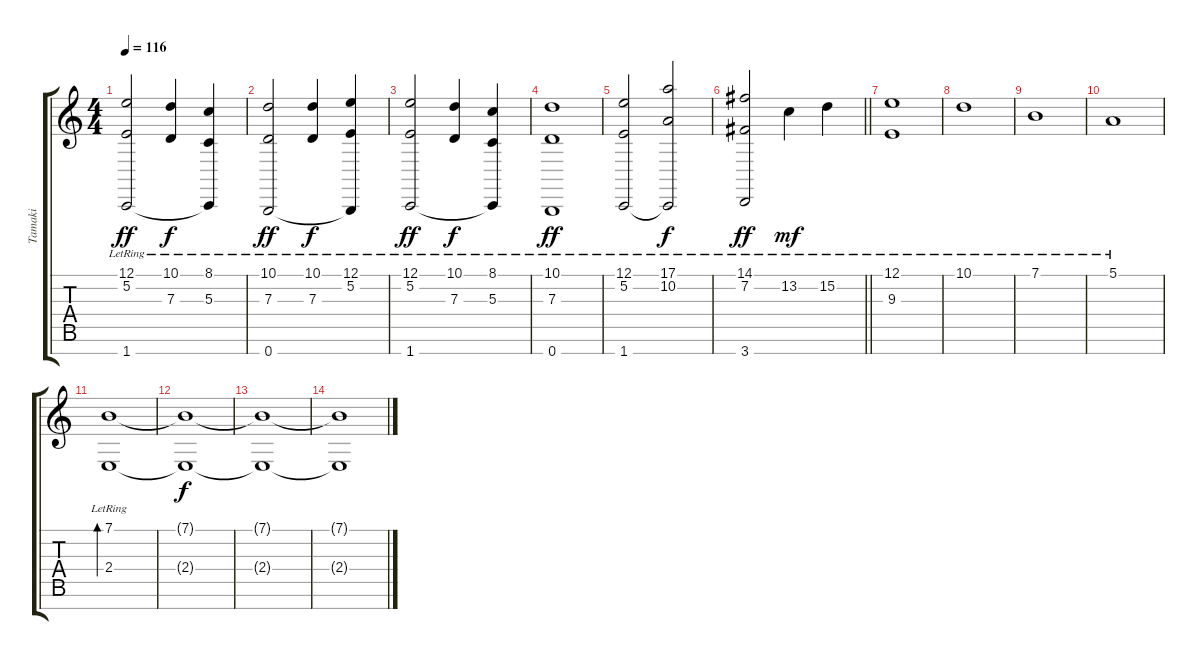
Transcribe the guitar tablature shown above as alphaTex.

\track ("Tamaki" "Tamaki") {instrument acousticgrandpiano}
\staff {score tabs}
\tuning (E4 B3 G3 D3 A2 E2 B1) {hide}
\ts (4 4)
\tempo 116
\clef g2
\ks c
(12.1{lr} 5.2{lr} 1.7{lr}).2{dy ff} (10.1{lr} 7.3{lr}).4{dy f} (8.1{lr} 5.3{lr} 1.7{t}).4 |
(10.1{lr} 7.3{lr} 0.7{lr}).2{dy ff} (10.1{lr} 7.3{lr}).4{dy f} (12.1{lr} 5.2{lr} 0.7{t}).4 |
(12.1{lr} 5.2{lr} 1.7{lr}).2{dy ff} (10.1{lr} 7.3{lr}).4{dy f} (8.1{lr} 5.3{lr} 1.7{t}).4 |
(10.1{lr} 7.3{lr} 0.7{lr}).1{dy ff} |
(12.1{lr} 5.2{lr} 1.7{lr}).2 (17.1{lr} 10.2{lr} 1.7{t}).2{dy f} |
\barLineRight lightlight
(14.1{lr} 7.2{lr} 3.7{lr}).2{dy ff} 13.2{lr}.4{dy mf} 15.2{lr}.4 |
\section ("" "")
(12.1{lr} 9.3{lr}).1 |
10.1{lr}.1 |
7.1{lr}.1 |
5.1{lr}.1 |
(7.1{lr} 2.4{lr}).1{bd 240} |
(7.1{t} 2.4{t}).1{dy f volume 0} |
(7.1{t} 2.4{t}).1 |
(7.1{t} 2.4{t}).1
